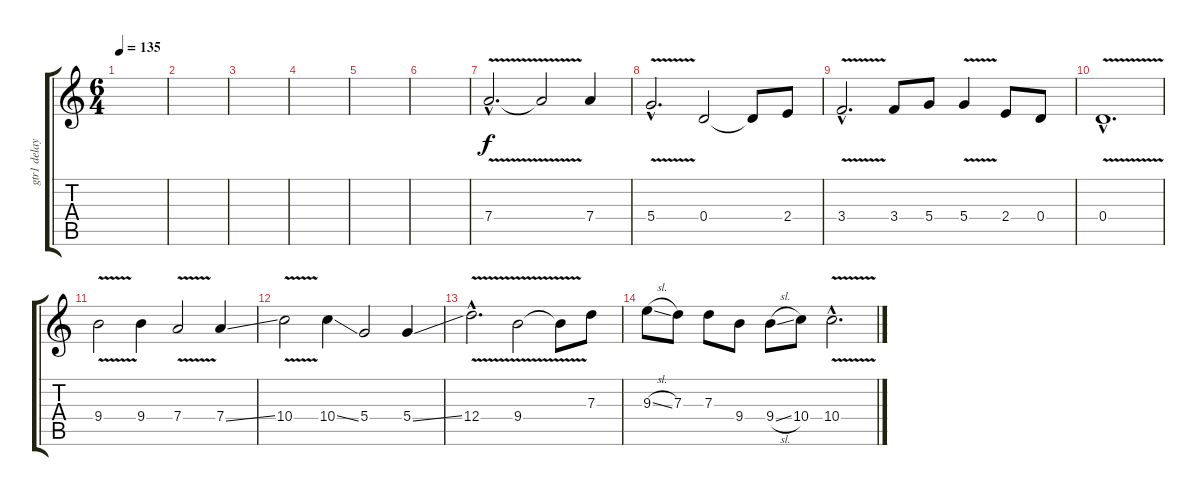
\track ("gtr1 delay/gtr4" "gtr1 delay") {instrument electricguitarjazz}
\staff {score tabs}
\tuning (E4 B3 G3 D3 A2 E2) {hide}
\ts (6 4)
\tempo 135
\clef g2
\ks c
|
|
|
|
|
|
7.4{v hac}.2{d volume 14 balance 12 instrument distortionguitar} 7.4{t}.2 7.4.4 |
5.4{v hac}.2{d} 0.4.2 0.4{t}.8 2.4.8 |
3.4{v hac}.2{d} 3.4.8 5.4.8 5.4{v}.4 2.4.8 0.4.8 |
0.4{v hac}.1{d} |
9.4{v}.2 9.4.4 7.4{v}.2 7.4{ss}.4 |
10.4{v}.2 10.4{ss}.4 5.4.2 5.4{ss}.4 |
12.4{v hac}.2{d} 9.4{v}.2 9.4{t}.8 7.3.8 |
9.3{sl}.8 7.3.8 7.3.8 9.4.8 9.4{sl}.8 10.4.8 10.4{v hac}.2{d}
